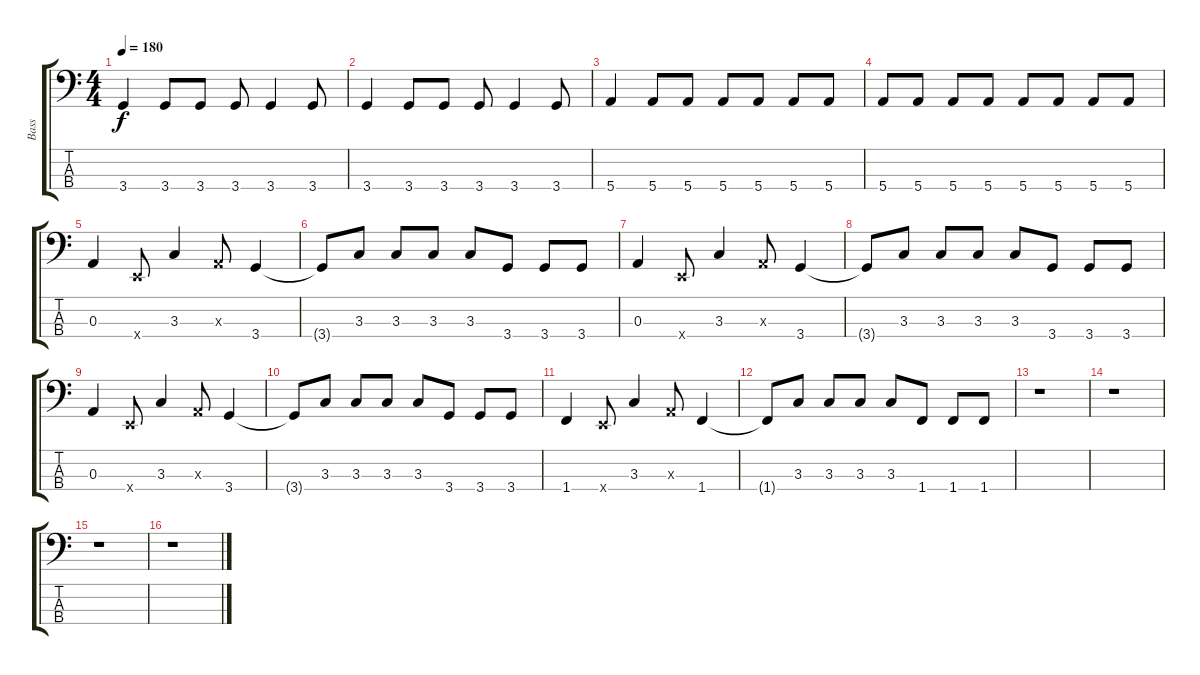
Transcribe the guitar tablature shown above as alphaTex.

\track ("Bass" "Bass") {instrument electricbasspick}
\staff {score tabs}
\tuning (G2 D2 A1 E1) {hide}
\ts (4 4)
\tempo 180
\clef f4
\ks c
3.4.4{dy f} 3.4.8 3.4.8 3.4.8 3.4.4 3.4.8 |
3.4.4 3.4.8 3.4.8 3.4.8 3.4.4 3.4.8 |
5.4.4 5.4.8 5.4.8 5.4.8 5.4.8 5.4.8 5.4.8 |
5.4.8 5.4.8 5.4.8 5.4.8 5.4.8 5.4.8 5.4.8 5.4.8 |
0.3.4 0.4{x}.8 3.3.4 0.3{x}.8 3.4.4 |
3.4{t}.8 3.3.8 3.3.8 3.3.8 3.3.8 3.4.8 3.4.8 3.4.8 |
0.3.4 0.4{x}.8 3.3.4 0.3{x}.8 3.4.4 |
3.4{t}.8 3.3.8 3.3.8 3.3.8 3.3.8 3.4.8 3.4.8 3.4.8 |
0.3.4 0.4{x}.8 3.3.4 0.3{x}.8 3.4.4 |
3.4{t}.8 3.3.8 3.3.8 3.3.8 3.3.8 3.4.8 3.4.8 3.4.8 |
1.4.4 0.4{x}.8 3.3.4 0.3{x}.8 1.4.4 |
1.4{t}.8 3.3.8 3.3.8 3.3.8 3.3.8 1.4.8 1.4.8 1.4.8 |
r.1 |
r.1 |
r.1 |
r.1
